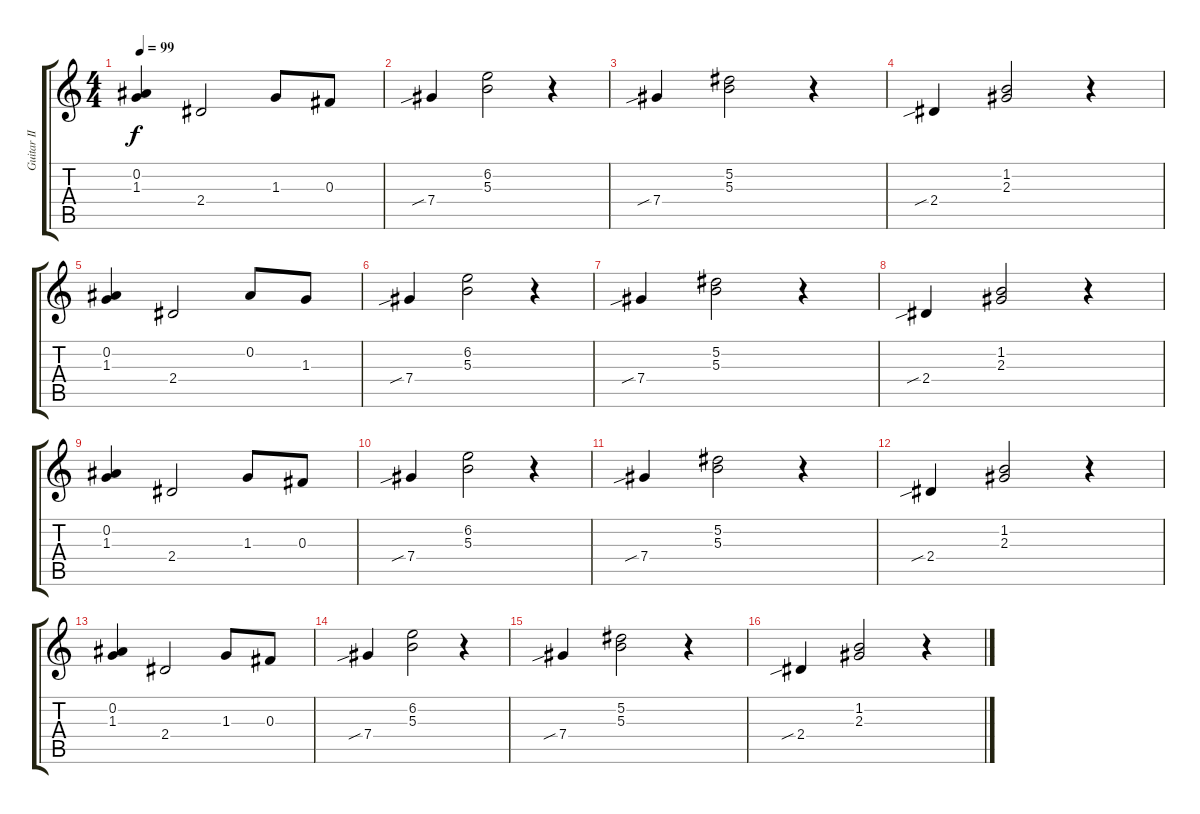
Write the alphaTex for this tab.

\track ("Guitar II" "Guitar II") {instrument electricguitarclean}
\staff {score tabs}
\tuning (Eb4 Bb3 Gb3 Db3 Ab2 Db2) {hide}
\ts (4 4)
\tempo 99
\clef g2
\ks c
(0.2 1.3).4{dy f} 2.4.2 1.3.8 0.3.8 |
7.4{sib}.4 (6.2 5.3).2 r.4 |
7.4{sib}.4 (5.2 5.3).2 r.4 |
2.4{sib}.4 (1.2 2.3).2 r.4 |
(0.2 1.3).4 2.4.2 0.2.8 1.3.8 |
7.4{sib}.4 (6.2 5.3).2 r.4 |
7.4{sib}.4 (5.2 5.3).2 r.4 |
2.4{sib}.4 (1.2 2.3).2 r.4 |
(0.2 1.3).4 2.4.2 1.3.8 0.3.8 |
7.4{sib}.4 (6.2 5.3).2 r.4 |
7.4{sib}.4 (5.2 5.3).2 r.4 |
2.4{sib}.4 (1.2 2.3).2 r.4 |
(0.2 1.3).4 2.4.2 1.3.8 0.3.8 |
7.4{sib}.4 (6.2 5.3).2 r.4 |
7.4{sib}.4 (5.2 5.3).2 r.4 |
2.4{sib}.4 (1.2 2.3).2 r.4
